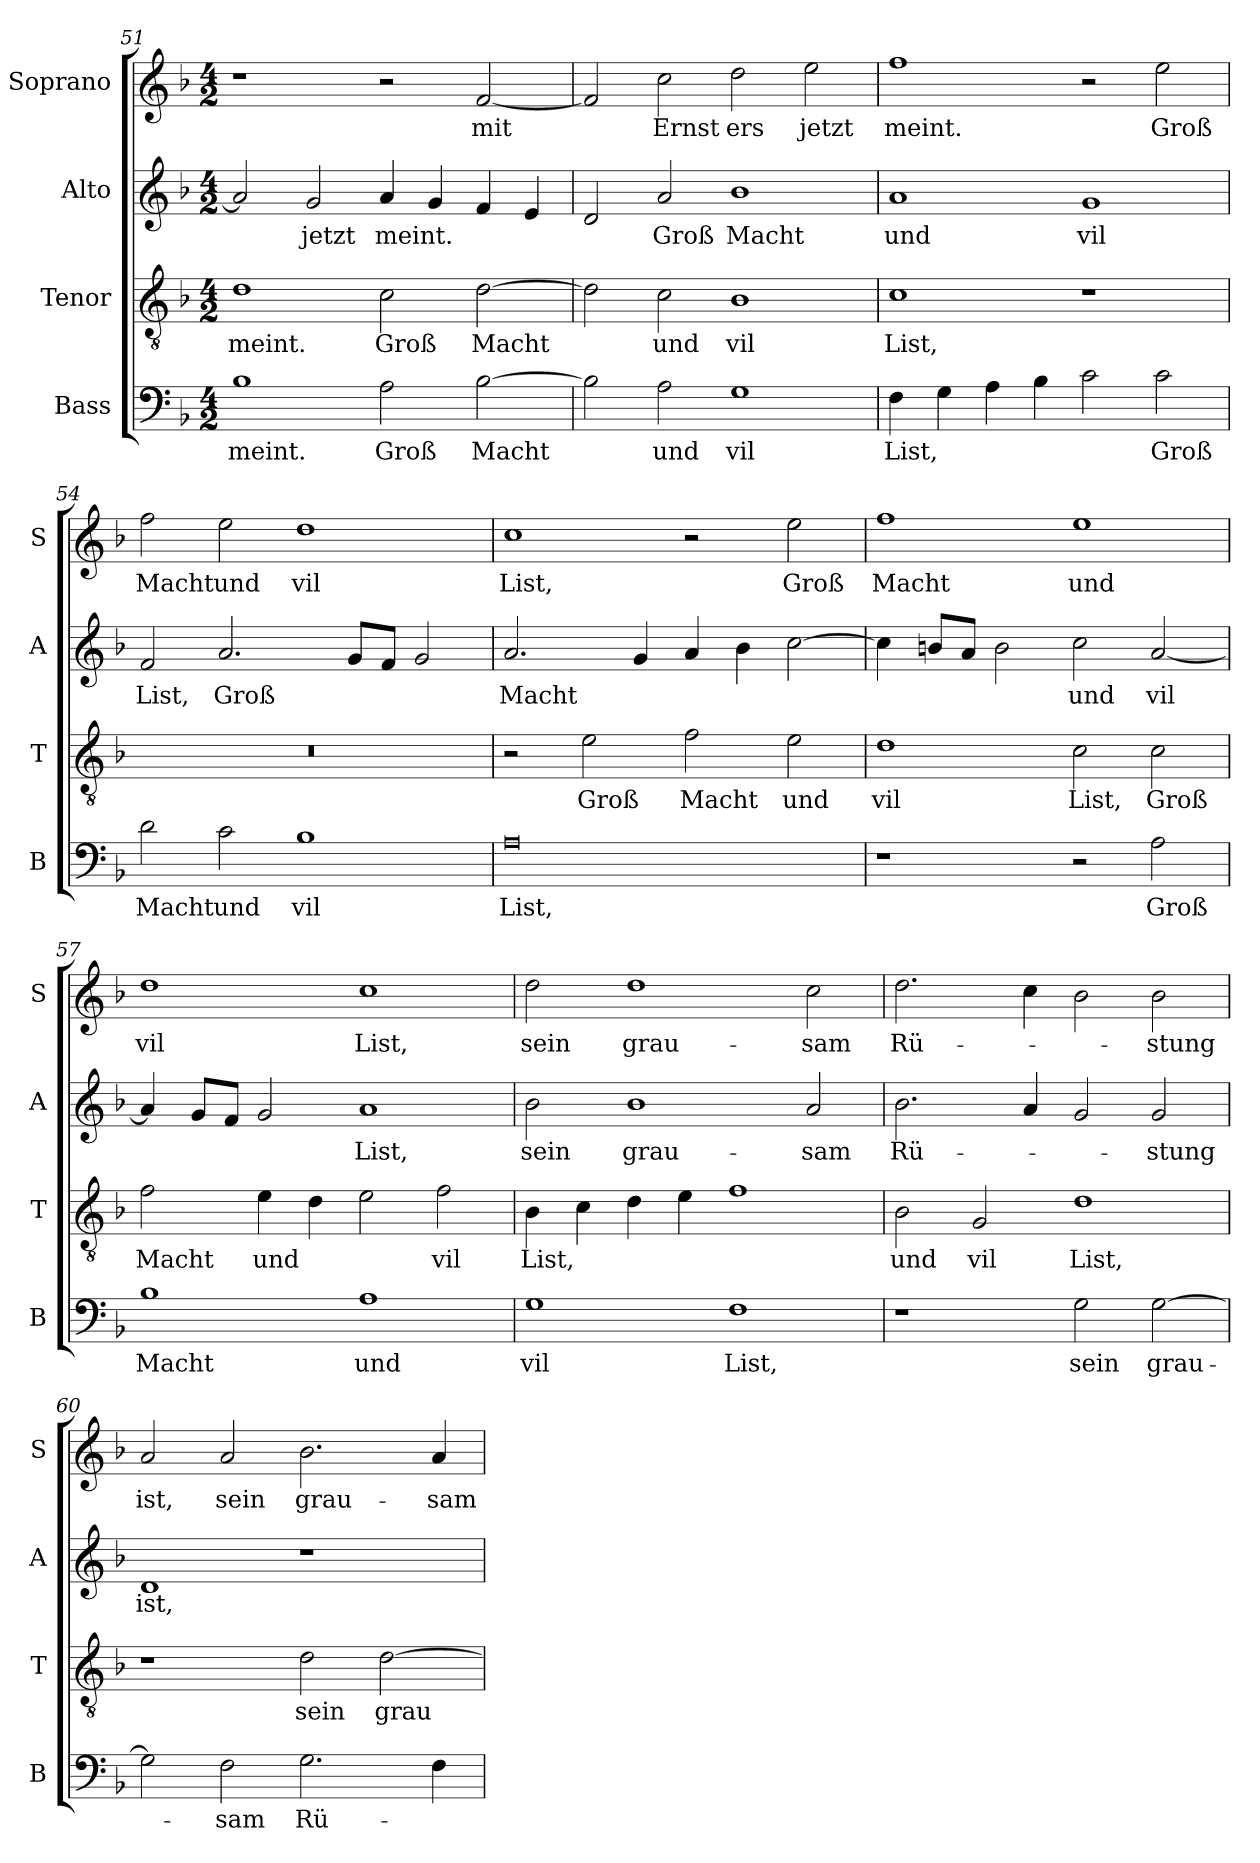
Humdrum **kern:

**kern	**text	**kern	**text	**kern	**text	**kern	**text
*part4	*part4	*part3	*part3	*part2	*part2	*part1	*part1
*staff4	*staff4	*staff3	*staff3	*staff2	*staff2	*staff1	*staff1
*I"Bass	*	*I"Tenor	*	*I"Alto	*	*I"Soprano	*
*I'B	*	*I'T	*	*I'A	*	*I'S	*
!!LO:LB:g=z
*clefF4	*	*clefGv2	*	*clefG2	*	*clefG2	*
*k[b-]	*	*k[b-]	*	*k[b-]	*	*k[b-]	*
*F:	*	*F:	*	*F:	*	*F:	*
*M4/2	*	*M4/2	*	*M4/2	*	*M4/2	*
=51	=51	=51	=51	=51	=51	=51	=51
!	!LO:LY:b	!	!LO:LY:b	!	!	!	!
1B-	meint.	1d	meint.	2a/]	.	1r	.
!	!	!	!	!	!LO:LY:b	!	!
.	.	.	.	2g/	jetzt	.	.
!	!LO:LY:b	!	!LO:LY:b	!	!LO:LY:b	!	!
2A\	Groß	2c\	Groß	4a/	meint.	2r	.
.	.	.	.	4g/	.	.	.
!	!LO:LY:b	!	!LO:LY:b	!	!	!	!LO:LY:b
[2B-\	Macht	[2d\	Macht	4f/	.	[2f/	mit
.	.	.	.	4e/	.	.	.
=52	=52	=52	=52	=52	=52	=52	=52
2B-\]	.	2d\]	.	2d/	.	2f/]	.
!	!LO:LY:b	!	!LO:LY:b	!	!LO:LY:b	!	!LO:LY:b
2A\	und	2c\	und	2a/	Groß	2cc\	Ernst
!	!LO:LY:b	!	!LO:LY:b	!	!LO:LY:b	!	!LO:LY:b
1G	vil	1B-	vil	1b-	Macht	2dd\	ers
!	!	!	!	!	!	!	!LO:LY:b
.	.	.	.	.	.	2ee\	jetzt
=53	=53	=53	=53	=53	=53	=53	=53
!	!LO:LY:b	!	!LO:LY:b	!	!LO:LY:b	!	!LO:LY:b
4F\	List,	1c	List,	1a	und	1ff	meint.
4G\	.	.	.	.	.	.	.
4A\	.	.	.	.	.	.	.
4B-\	.	.	.	.	.	.	.
!	!	!	!	!	!LO:LY:b	!	!
2c\	.	1r	.	1g	vil	2r	.
!	!LO:LY:b	!	!	!	!	!	!LO:LY:b
2c\	Groß	.	.	.	.	2ee\	Groß
=54	=54	=54	=54	=54	=54	=54	=54
!	!LO:LY:b	!	!	!	!LO:LY:b	!	!LO:LY:b
2d\	Macht	0r	.	2f/	List,	2ff\	Macht
!	!LO:LY:b	!	!	!	!LO:LY:b	!	!LO:LY:b
2c\	und	.	.	2.a/	Groß	2ee\	und
!	!LO:LY:b	!	!	!	!	!	!LO:LY:b
1B-	vil	.	.	.	.	1dd	vil
.	.	.	.	8g/L	.	.	.
.	.	.	.	8f/J	.	.	.
.	.	.	.	2g/	.	.	.
=55	=55	=55	=55	=55	=55	=55	=55
!	!LO:LY:b	!	!	!	!LO:LY:b	!	!LO:LY:b
0A	List,	2r	.	2.a/	Macht	1cc	List,
!	!	!	!LO:LY:b	!	!	!	!
.	.	2e\	Groß	.	.	.	.
.	.	.	.	4g/	.	.	.
!	!	!	!LO:LY:b	!	!	!	!
.	.	2f\	Macht	4a/	.	2r	.
.	.	.	.	4b-\	.	.	.
!	!	!	!LO:LY:b	!	!	!	!LO:LY:b
.	.	2e\	und	[2cc\	.	2ee\	Groß
!!LO:LB:g=z
=56	=56	=56	=56	=56	=56	=56	=56
!	!	!	!LO:LY:b	!	!	!	!LO:LY:b
1r	.	1d	vil	4cc\]	.	1ff	Macht
.	.	.	.	8bn/L	.	.	.
.	.	.	.	8a/J	.	.	.
.	.	.	.	2b\	.	.	.
!	!	!	!LO:LY:b	!	!LO:LY:b	!	!LO:LY:b
2r	.	2c\	List,	2cc\	und	1ee	und
!	!LO:LY:b	!	!LO:LY:b	!	!LO:LY:b	!	!
2A\	Groß	2c\	Groß	[2a/	vil	.	.
=57	=57	=57	=57	=57	=57	=57	=57
!	!LO:LY:b	!	!LO:LY:b	!	!	!	!LO:LY:b
1B-	Macht	2f\	Macht	4a/]	.	1dd	vil
.	.	.	.	8g/L	.	.	.
.	.	.	.	8f/J	.	.	.
!	!	!	!LO:LY:b	!	!	!	!
.	.	4e\	und	2g/	.	.	.
.	.	4d\	.	.	.	.	.
!	!LO:LY:b	!	!	!	!LO:LY:b	!	!LO:LY:b
1A	und	2e\	.	1a	List,	1cc	List,
!	!	!	!LO:LY:b	!	!	!	!
.	.	2f\	vil	.	.	.	.
=58	=58	=58	=58	=58	=58	=58	=58
!	!LO:LY:b	!	!LO:LY:b	!	!LO:LY:b	!	!LO:LY:b
1G	vil	4B-\	List,	2b-\	sein	2dd\	sein
.	.	4c\	.	.	.	.	.
!	!	!	!	!	!LO:LY:b	!	!LO:LY:b
.	.	4d\	.	1b-	grau-	1dd	grau-
.	.	4e\	.	.	.	.	.
!	!LO:LY:b	!	!	!	!	!	!
1F	List,	1f	.	.	.	.	.
!	!	!	!	!	!LO:LY:b	!	!LO:LY:b
.	.	.	.	2a/	-sam	2cc\	-sam
=59	=59	=59	=59	=59	=59	=59	=59
!	!	!	!LO:LY:b	!	!LO:LY:b	!	!LO:LY:b
1r	.	2B-\	und	2.b-\	Rü-	2.dd\	Rü-
!	!	!	!LO:LY:b	!	!	!	!
.	.	2G/	vil	.	.	.	.
.	.	.	.	4a/	.	4cc\	.
!	!LO:LY:b	!	!LO:LY:b	!	!	!	!
2G\	sein	1d	List,	2g/	.	2b-\	.
!	!LO:LY:b	!	!	!	!LO:LY:b	!	!LO:LY:b
[2G\	grau-	.	.	2g/	-stung	2b-\	-stung
=60	=60	=60	=60	=60	=60	=60	=60
!	!	!	!	!	!LO:LY:b	!	!LO:LY:b
2G\]	.	1r	.	1d	ist,	2a/	ist,
!	!LO:LY:b	!	!	!	!	!	!LO:LY:b
2F\	-sam	.	.	.	.	2a/	sein
!	!LO:LY:b	!	!LO:LY:b	!	!	!	!LO:LY:b
2.G\	Rü-	2d\	sein	1r	.	2.b-\	grau-
!	!	!	!LO:LY:b	!	!	!	!
.	.	[2d\	grau-	.	.	.	.
!	!	!	!	!	!	!	!LO:LY:b
4F\	.	.	.	.	.	4a/	-sam
=	=	=	=	=	=	=	=
*-	*-	*-	*-	*-	*-	*-	*-
